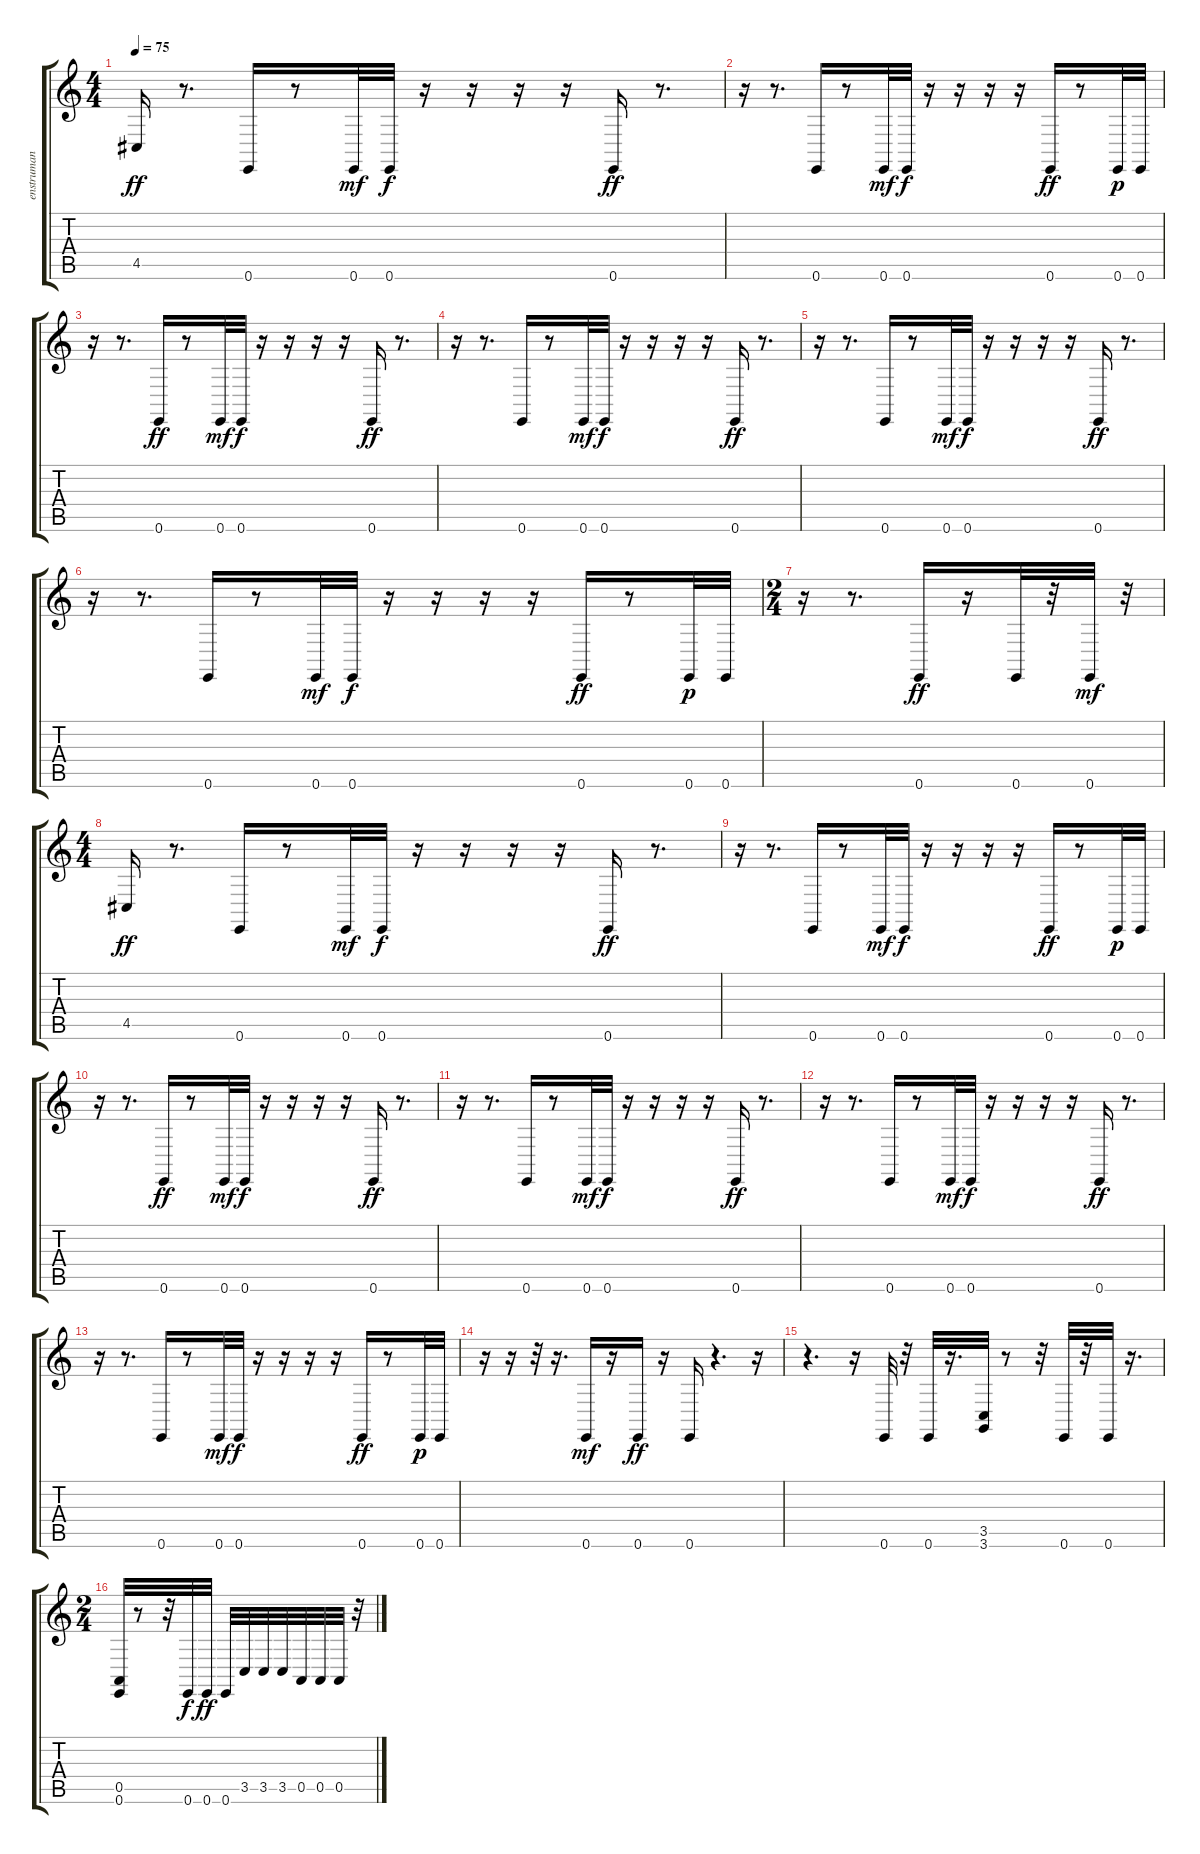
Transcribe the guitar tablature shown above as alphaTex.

\track ("enstruman" "enstruman") {instrument acousticgrandpiano}
\staff {score tabs}
\tuning (E4 B3 G3 D3 A2 E2) {hide}
\ts (4 4)
\tempo 75
\clef g2
\ks c
4.5.16{dy ff} r.8{d} 0.6.16 r.8 0.6.32{dy mf} 0.6.32{dy f} r.16 r.16 r.16 r.16 0.6.16{dy ff} r.8{d} |
r.16 r.8{d} 0.6.16 r.8 0.6.32{dy mf} 0.6.32{dy f} r.16 r.16 r.16 r.16 0.6.16{dy ff} r.8 0.6.32{dy p} 0.6.32 |
r.16 r.8{d} 0.6.16{dy ff} r.8 0.6.32{dy mf} 0.6.32{dy f} r.16 r.16 r.16 r.16 0.6.16{dy ff} r.8{d} |
r.16 r.8{d} 0.6.16 r.8 0.6.32{dy mf} 0.6.32{dy f} r.16 r.16 r.16 r.16 0.6.16{dy ff} r.8{d} |
r.16 r.8{d} 0.6.16 r.8 0.6.32{dy mf} 0.6.32{dy f} r.16 r.16 r.16 r.16 0.6.16{dy ff} r.8{d} |
r.16 r.8{d} 0.6.16 r.8 0.6.32{dy mf} 0.6.32{dy f} r.16 r.16 r.16 r.16 0.6.16{dy ff} r.8 0.6.32{dy p} 0.6.32 |
\ts (2 4)
r.16 r.8{d} 0.6.16{dy ff} r.16 0.6.32 r.32 0.6.32{dy mf} r.32 |
\ts (4 4)
4.5.16{dy ff} r.8{d} 0.6.16 r.8 0.6.32{dy mf} 0.6.32{dy f} r.16 r.16 r.16 r.16 0.6.16{dy ff} r.8{d} |
r.16 r.8{d} 0.6.16 r.8 0.6.32{dy mf} 0.6.32{dy f} r.16 r.16 r.16 r.16 0.6.16{dy ff} r.8 0.6.32{dy p} 0.6.32 |
r.16 r.8{d} 0.6.16{dy ff} r.8 0.6.32{dy mf} 0.6.32{dy f} r.16 r.16 r.16 r.16 0.6.16{dy ff} r.8{d} |
r.16 r.8{d} 0.6.16 r.8 0.6.32{dy mf} 0.6.32{dy f} r.16 r.16 r.16 r.16 0.6.16{dy ff} r.8{d} |
r.16 r.8{d} 0.6.16 r.8 0.6.32{dy mf} 0.6.32{dy f} r.16 r.16 r.16 r.16 0.6.16{dy ff} r.8{d} |
r.16 r.8{d} 0.6.16 r.8 0.6.32{dy mf} 0.6.32{dy f} r.16 r.16 r.16 r.16 0.6.16{dy ff} r.8 0.6.32{dy p} 0.6.32 |
r.16 r.16 r.32 r.16{d} 0.6.16{dy mf} r.16 0.6.16{dy ff} r.16 0.6.16 r.4{d} r.16 |
r.4{d} r.16 0.6.32 r.32 0.6.32 r.16{d} (3.5 3.6).32 r.8 r.32 0.6.32 r.32 0.6.32 r.16{d} |
\ts (2 4)
(0.5 0.6).32 r.8 r.32 0.6.32{dy f} 0.6.32{dy ff} 0.6.32 3.5.32 3.5.32 3.5.32 0.5.32 0.5.32 0.5.32 r.32
